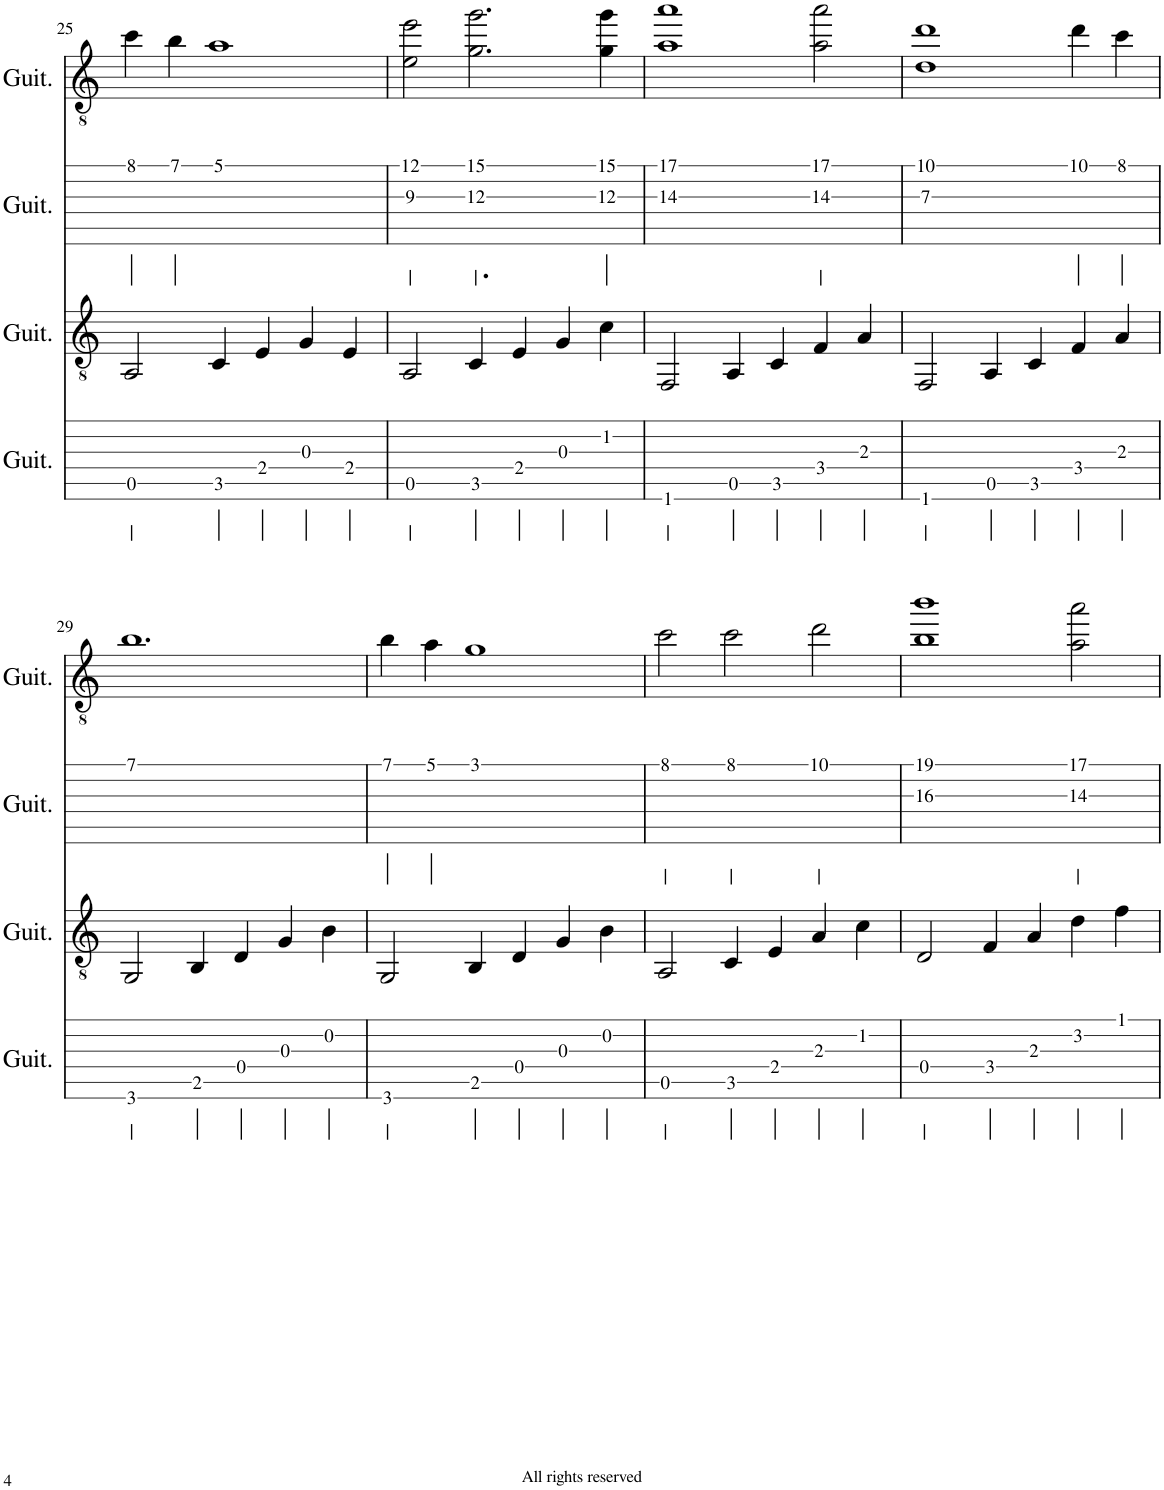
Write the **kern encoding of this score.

**kern	**kern	**kern	**kern
*part4	*part3	*part2	*part1
*staff4	*staff3	*staff2	*staff1
*I"Classical Guitar	*I"Classical Guitar	*I"Acoustic Guitar	*I"Acoustic Guitar
*I'Guit.	*I'Guit.	*I'Guit.	*I'Guit.
!!LO:PB:g=z
*	*clefGv2	*	*clefGv2
*k[]	*k[]	*k[]	*k[]
*M6/4	*M6/4	*M6/4	*M6/4
=25	=25	=25	=25
2AA\	2AA/	4cc\	4cc\
.	.	4b\	4b\
4C\	4C/	1a	1a
4E\	4E/	.	.
4G\	4G/	.	.
4E\	4E/	.	.
=26	=26	=26	=26
2AA\	2AA/	2e\ 2ee\	2e\ 2ee\
4C\	4C/	2.g\ 2.gg\	2.g\ 2.gg\
4E\	4E/	.	.
4G\	4G/	.	.
4c\	4c\	4g\ 4gg\	4g\ 4gg\
=27	=27	=27	=27
2FF\	2FF/	1a 1aa	1a 1aa
4AA\	4AA/	.	.
4C\	4C/	.	.
4F\	4F/	2a\ 2aa\	2a\ 2aa\
4A\	4A/	.	.
=28	=28	=28	=28
2FF\	2FF/	1d 1dd	1d 1dd
4AA\	4AA/	.	.
4C\	4C/	.	.
4F\	4F/	4dd\	4dd\
4A\	4A/	4cc\	4cc\
!!LO:LB:g=z
=29	=29	=29	=29
2GG\	2GG/	1.b	1.b
4BB\	4BB/	.	.
4D\	4D/	.	.
4G\	4G/	.	.
4B\	4B\	.	.
=30	=30	=30	=30
2GG\	2GG/	4b\	4b\
.	.	4a\	4a\
4BB\	4BB/	1g	1g
4D\	4D/	.	.
4G\	4G/	.	.
4B\	4B\	.	.
=31	=31	=31	=31
2AA\	2AA/	2cc\	2cc\
4C\	4C/	2cc\	2cc\
4E\	4E/	.	.
4A\	4A/	2dd\	2dd\
4c\	4c\	.	.
=32	=32	=32	=32
2D\	2D/	1b 1bb	1b 1bb
4F\	4F/	.	.
4A\	4A/	.	.
4d\	4d\	2a\ 2aa\	2a\ 2aa\
4f\	4f\	.	.
=	=	=	=
*-	*-	*-	*-
